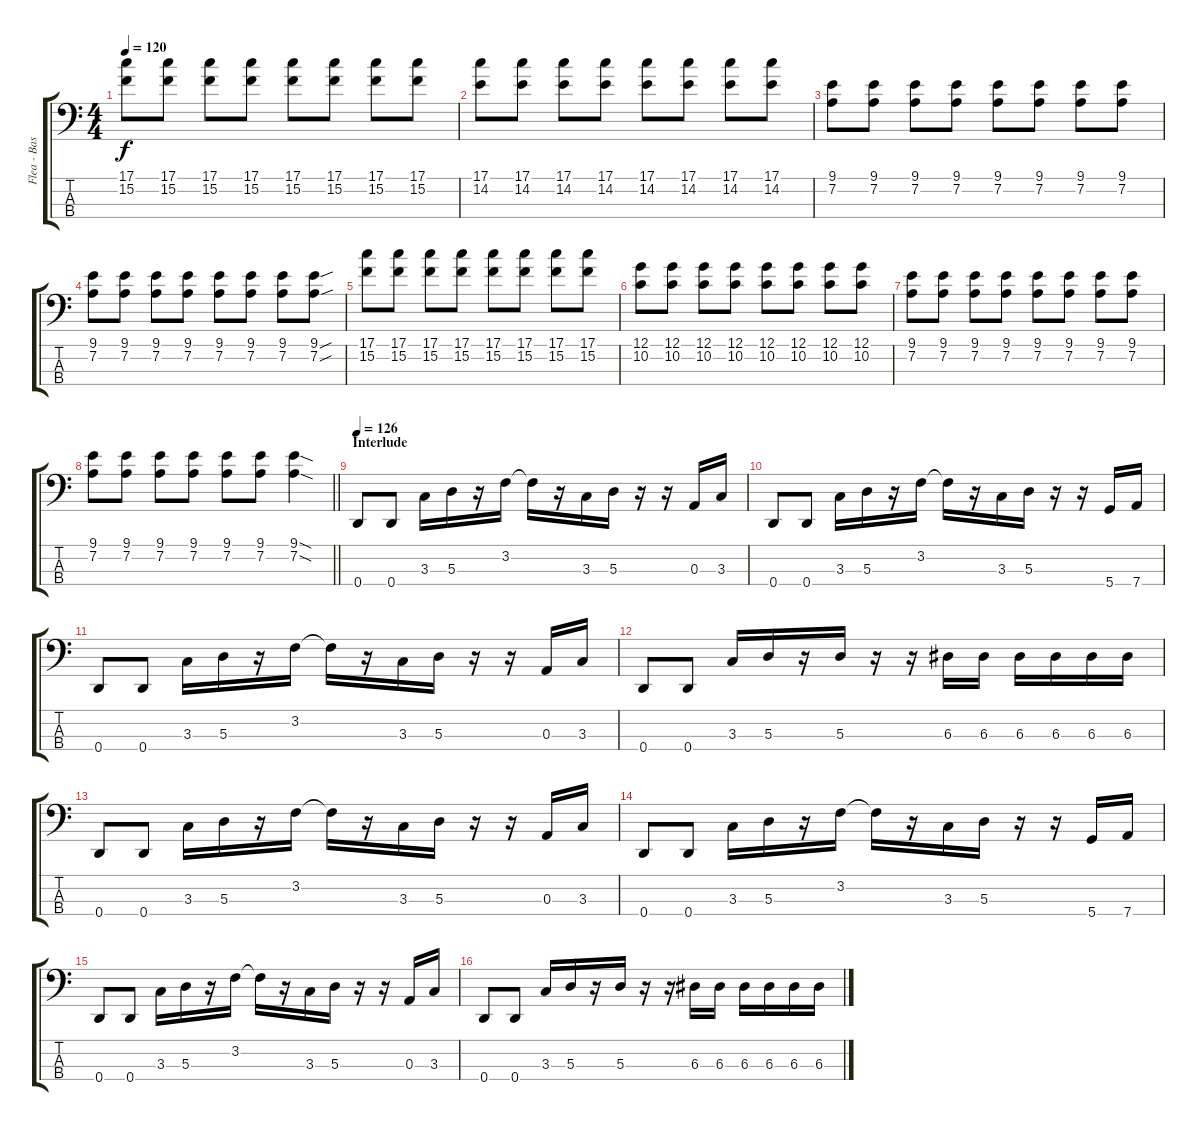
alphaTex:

\track ("Flea - Bass Guitar" "Flea - Bas") {instrument electricbasspick}
\staff {score tabs}
\tuning (G2 D2 A1 D1) {hide}
\ts (4 4)
\tempo 120
\clef f4
\ks c
(17.1 15.2).8{dy f} (17.1 15.2).8 (17.1 15.2).8 (17.1 15.2).8 (17.1 15.2).8 (17.1 15.2).8 (17.1 15.2).8 (17.1 15.2).8 |
(17.1 14.2).8 (17.1 14.2).8 (17.1 14.2).8 (17.1 14.2).8 (17.1 14.2).8 (17.1 14.2).8 (17.1 14.2).8 (17.1 14.2).8 |
(9.1 7.2).8 (9.1 7.2).8 (9.1 7.2).8 (9.1 7.2).8 (9.1 7.2).8 (9.1 7.2).8 (9.1 7.2).8 (9.1 7.2).8 |
(9.1 7.2).8 (9.1 7.2).8 (9.1 7.2).8 (9.1 7.2).8 (9.1 7.2).8 (9.1 7.2).8 (9.1 7.2).8 (9.1{sou} 7.2{sou}).8 |
(17.1 15.2).8 (17.1 15.2).8 (17.1 15.2).8 (17.1 15.2).8 (17.1 15.2).8 (17.1 15.2).8 (17.1 15.2).8 (17.1 15.2).8 |
(12.1 10.2).8 (12.1 10.2).8 (12.1 10.2).8 (12.1 10.2).8 (12.1 10.2).8 (12.1 10.2).8 (12.1 10.2).8 (12.1 10.2).8 |
(9.1 7.2).8 (9.1 7.2).8 (9.1 7.2).8 (9.1 7.2).8 (9.1 7.2).8 (9.1 7.2).8 (9.1 7.2).8 (9.1 7.2).8 |
\barLineRight lightlight
(9.1 7.2).8 (9.1 7.2).8 (9.1 7.2).8 (9.1 7.2).8 (9.1 7.2).8 (9.1 7.2).8 (9.1{sod} 7.2{sod}).4 |
\section ("" "Interlude")
\tempo 126
0.4.8 0.4.8 3.3.16 5.3.16 r.16 3.2.16 3.2{t}.16 r.16 3.3.16 5.3.16 r.16 r.16 0.3.16 3.3.16 |
0.4.8 0.4.8 3.3.16 5.3.16 r.16 3.2.16 3.2{t}.16 r.16 3.3.16 5.3.16 r.16 r.16 5.4.16 7.4.16 |
0.4.8 0.4.8 3.3.16 5.3.16 r.16 3.2.16 3.2{t}.16 r.16 3.3.16 5.3.16 r.16 r.16 0.3.16 3.3.16 |
0.4.8 0.4.8 3.3.16 5.3.16 r.16 5.3.16 r.16 r.16 6.3.16 6.3.16 6.3.16 6.3.16 6.3.16 6.3.16 |
0.4.8 0.4.8 3.3.16 5.3.16 r.16 3.2.16 3.2{t}.16 r.16 3.3.16 5.3.16 r.16 r.16 0.3.16 3.3.16 |
0.4.8 0.4.8 3.3.16 5.3.16 r.16 3.2.16 3.2{t}.16 r.16 3.3.16 5.3.16 r.16 r.16 5.4.16 7.4.16 |
0.4.8 0.4.8 3.3.16 5.3.16 r.16 3.2.16 3.2{t}.16 r.16 3.3.16 5.3.16 r.16 r.16 0.3.16 3.3.16 |
0.4.8 0.4.8 3.3.16 5.3.16 r.16 5.3.16 r.16 r.16 6.3.16 6.3.16 6.3.16 6.3.16 6.3.16 6.3.16
